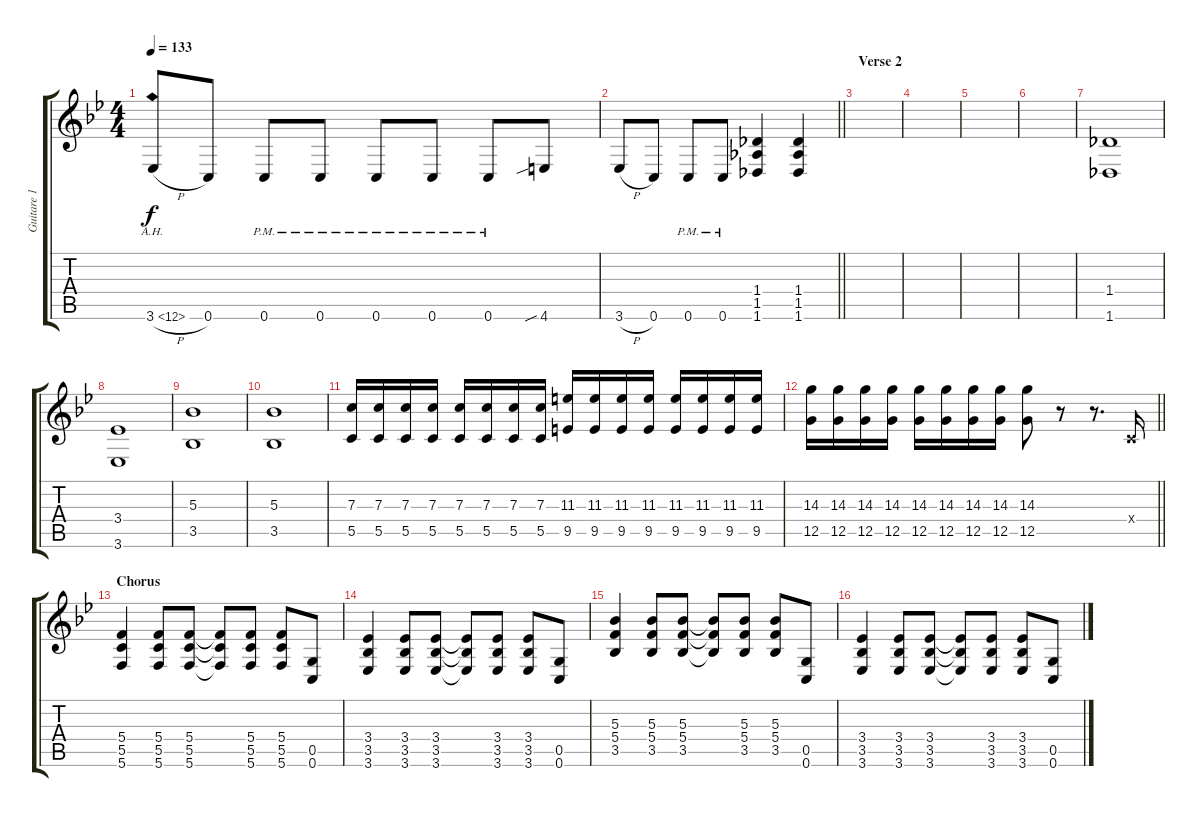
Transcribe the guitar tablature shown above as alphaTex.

\track ("Guitare 1 DropC" "Guitare 1 ") {instrument distortionguitar}
\staff {score tabs}
\tuning (D4 A3 F3 C3 G2 C2) {hide}
\ts (4 4)
\tempo 133
\clef g2
\ks bb
3.6{ah 9 h}.8{dy f} 0.6.8 0.6{pm}.8 0.6{pm}.8 0.6{pm}.8 0.6{pm}.8 0.6{pm}.8 4.6{sib}.8 |
\barLineRight lightlight
3.6{h}.8 0.6.8 0.6{pm}.8 0.6{pm}.8 (1.4 1.5 1.6).4 (1.4 1.5 1.6).4 |
\section ("" "Verse 2")
|
|
|
|
(1.4 1.6).1 |
(3.4 3.6).1 |
(5.3 3.5).1 |
(5.3 3.5).1 |
(7.3 5.5).16 (7.3 5.5).16 (7.3 5.5).16 (7.3 5.5).16 (7.3 5.5).16 (7.3 5.5).16 (7.3 5.5).16 (7.3 5.5).16 (11.3 9.5).16 (11.3 9.5).16 (11.3 9.5).16 (11.3 9.5).16 (11.3 9.5).16 (11.3 9.5).16 (11.3 9.5).16 (11.3 9.5).16 |
\barLineRight lightlight
(14.3 12.5).16 (14.3 12.5).16 (14.3 12.5).16 (14.3 12.5).16 (14.3 12.5).16 (14.3 12.5).16 (14.3 12.5).16 (14.3 12.5).16 (14.3 12.5).8 r.8 r.8{d} 0.4{x}.16 |
\section ("" "Chorus")
(5.4 5.5 5.6).4 (5.4 5.5 5.6).8 (5.4 5.5 5.6).8 (5.4{t} 5.5{t} 5.6{t}).8 (5.4 5.5 5.6).8 (5.4 5.5 5.6).8 (0.5 0.6).8 |
(3.4 3.5 3.6).4 (3.4 3.5 3.6).8 (3.4 3.5 3.6).8 (3.4{t} 3.5{t} 3.6{t}).8 (3.4 3.5 3.6).8 (3.4 3.5 3.6).8 (0.5 0.6).8 |
(5.3 5.4 3.5).4 (5.3 5.4 3.5).8 (5.3 5.4 3.5).8 (5.3{t} 5.4{t} 3.5{t}).8 (5.3 5.4 3.5).8 (5.3 5.4 3.5).8 (0.5 0.6).8 |
(3.4 3.5 3.6).4 (3.4 3.5 3.6).8 (3.4 3.5 3.6).8 (3.4{t} 3.5{t} 3.6{t}).8 (3.4 3.5 3.6).8 (3.4 3.5 3.6).8 (0.5 0.6).8
